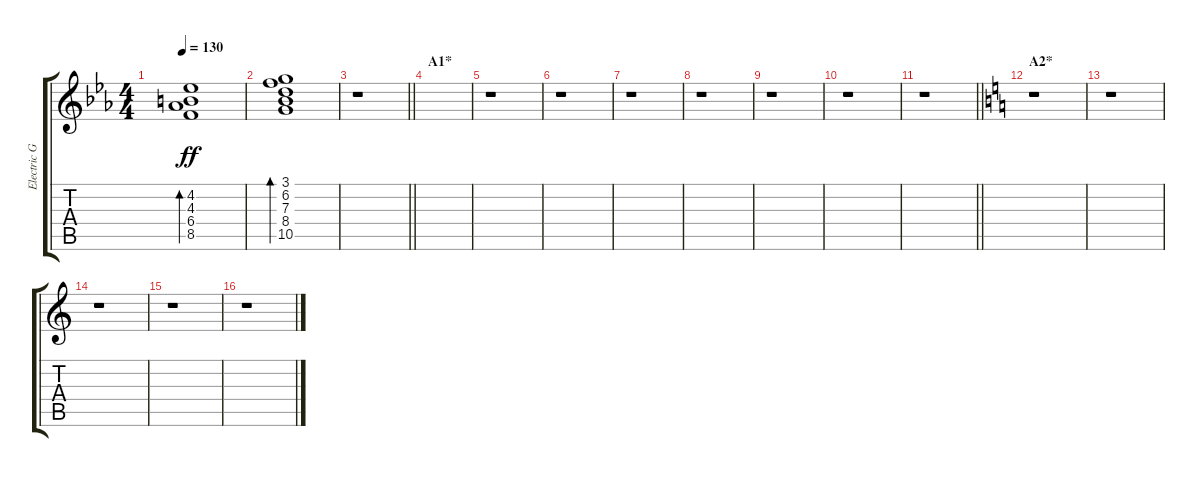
\track ("Electric Guitar (Clean) + Solo" "Electric G") {instrument distortionguitar}
\staff {score tabs}
\tuning (E4 B3 G3 D3 A2 E2) {hide}
\ts (4 4)
\tempo 130
\clef g2
\ks eb
(4.2 4.3 6.4 8.5).1{bd 240 dy ff} |
(3.1 6.2 7.3 8.4 10.5).1{bd 240} |
\barLineRight lightlight
r.1 |
\section ("" "A1*")
|
r.1 |
r.1 |
r.1 |
r.1 |
r.1 |
r.1 |
\barLineRight lightlight
r.1 |
\section ("" "A2*")
\ks c
r.1 |
r.1 |
r.1 |
r.1 |
r.1
